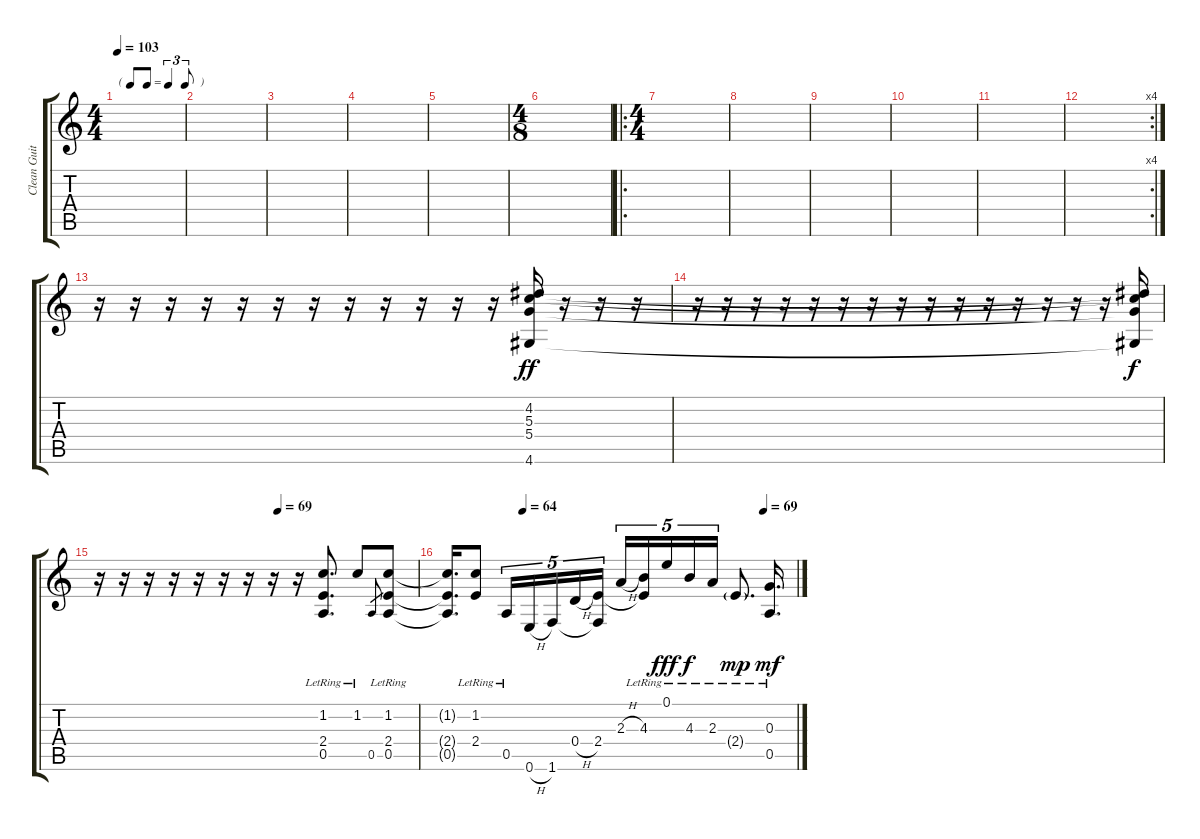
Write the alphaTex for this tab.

\track ("Clean Guitar" "Clean Guit") {instrument electricguitarjazz}
\staff {score tabs}
\tuning (E4 B3 G3 D3 A2 E2) {hide}
\ts (4 4)
\tf triplet8th
\tempo 103
\clef g2
\ks c
|
|
|
|
|
\ts (4 8)
|
\ro
\ts (4 4)
|
|
|
|
|
\rc 4
|
r.16 r.16 r.16 r.16 r.16 r.16 r.16 r.16 r.16 r.16 r.16 r.16 (4.2 5.3 5.4 4.6).16{dy ff} r.16 r.16 r.16 |
r.16 r.16 r.16 r.16 r.16 r.16 r.16 r.16 r.16 r.16 r.16 r.16 r.16 r.16 r.16 (4.2{t} 5.3{t} 5.4{t} 4.6{t}).16{dy f} |
\tempo (69 0.5625)
r.16 r.16 r.16 r.16 r.16 r.16 r.16 r.16 r.16 (1.2{lr} 2.4{lr} 0.5{lr}).8{d} 1.2{lr}.8 0.5.8{gr} (1.2{lr} 2.4{lr} 0.5{lr}).8 |
\tempo (64 0.21875)
\tempo (69 0.90625)
(1.2{t} 2.4{t} 0.5{t}).16{d} (1.2{lr} 2.4{lr}).8 0.5{lr}.16{tu (5 4)} 0.6{h}.16{tu (5 4)} 1.6.16{tu (5 4)} 0.4{h}.16{tu (5 4)} (2.4 1.6{t}).16{tu (5 4) beam splitsecondary} 2.3{h}.16{tu (5 4)} (4.3{lr} 2.4{t}).16{tu (5 4)} 0.1{lr}.16{tu (5 4) dy fff} 4.3{lr}.16{tu (5 4) dy f} 2.3{lr}.16{tu (5 4)} 2.4{g lr}.8{d dy mp} (0.3{lr} 0.5{lr}).16{d dy mf}
